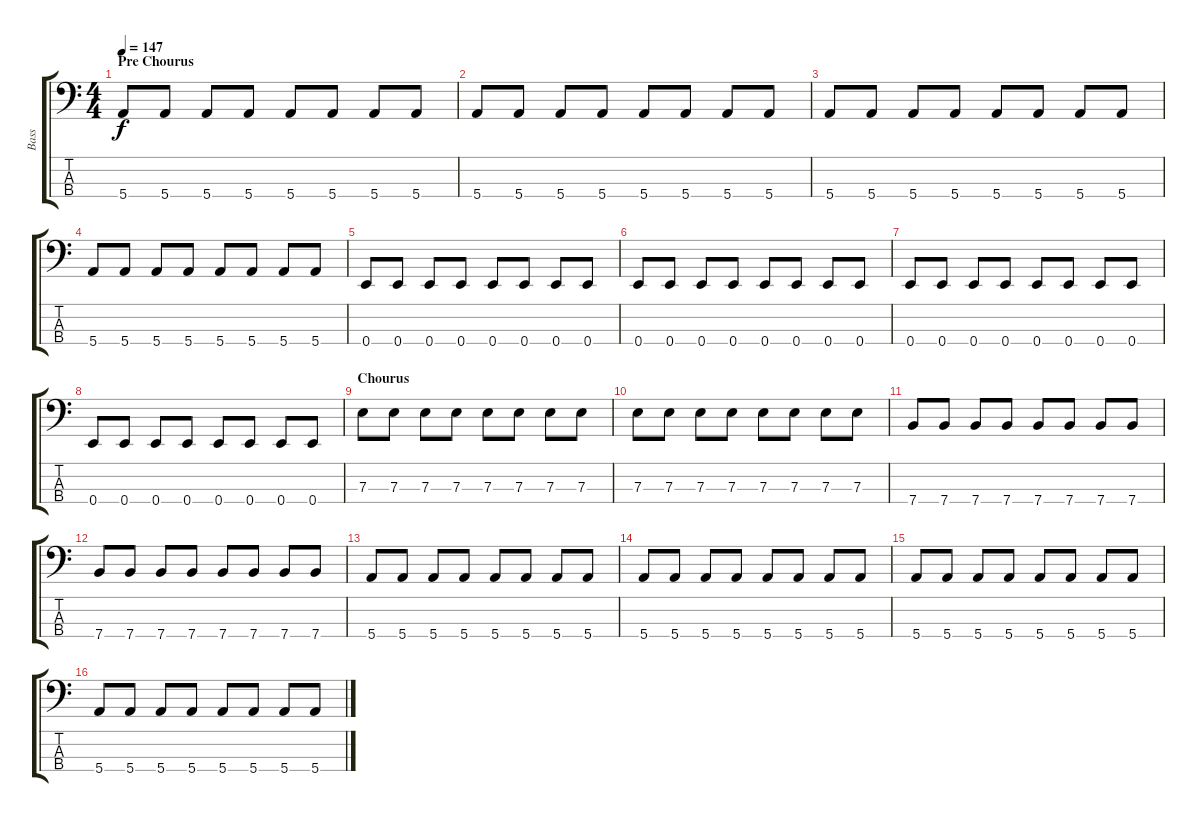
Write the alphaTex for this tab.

\track ("Bass" "Bass") {instrument electricbassfinger}
\staff {score tabs}
\tuning (G2 D2 A1 E1) {hide}
\ts (4 4)
\section ("" "Pre Chourus")
\tempo 147
\clef f4
\ks c
5.4.8{dy f} 5.4.8 5.4.8 5.4.8 5.4.8 5.4.8 5.4.8 5.4.8 |
5.4.8 5.4.8 5.4.8 5.4.8 5.4.8 5.4.8 5.4.8 5.4.8 |
5.4.8 5.4.8 5.4.8 5.4.8 5.4.8 5.4.8 5.4.8 5.4.8 |
5.4.8 5.4.8 5.4.8 5.4.8 5.4.8 5.4.8 5.4.8 5.4.8 |
0.4.8 0.4.8 0.4.8 0.4.8 0.4.8 0.4.8 0.4.8 0.4.8 |
0.4.8 0.4.8 0.4.8 0.4.8 0.4.8 0.4.8 0.4.8 0.4.8 |
0.4.8 0.4.8 0.4.8 0.4.8 0.4.8 0.4.8 0.4.8 0.4.8 |
0.4.8 0.4.8 0.4.8 0.4.8 0.4.8 0.4.8 0.4.8 0.4.8 |
\section ("" "Chourus")
7.3.8 7.3.8 7.3.8 7.3.8 7.3.8 7.3.8 7.3.8 7.3.8 |
7.3.8 7.3.8 7.3.8 7.3.8 7.3.8 7.3.8 7.3.8 7.3.8 |
7.4.8 7.4.8 7.4.8 7.4.8 7.4.8 7.4.8 7.4.8 7.4.8 |
7.4.8 7.4.8 7.4.8 7.4.8 7.4.8 7.4.8 7.4.8 7.4.8 |
5.4.8 5.4.8 5.4.8 5.4.8 5.4.8 5.4.8 5.4.8 5.4.8 |
5.4.8 5.4.8 5.4.8 5.4.8 5.4.8 5.4.8 5.4.8 5.4.8 |
5.4.8 5.4.8 5.4.8 5.4.8 5.4.8 5.4.8 5.4.8 5.4.8 |
5.4.8 5.4.8 5.4.8 5.4.8 5.4.8 5.4.8 5.4.8 5.4.8
